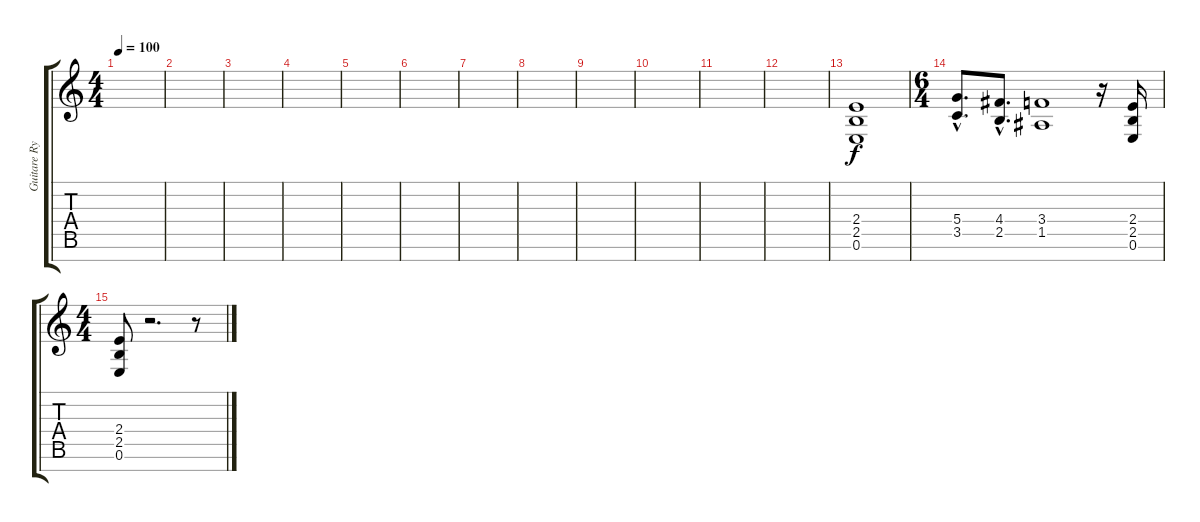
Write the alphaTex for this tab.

\track ("Guitare Rythmique" "Guitare Ry") {instrument distortionguitar}
\staff {score tabs}
\tuning (E4 B3 G3 D3 A2 E2 B1) {hide}
\ts (4 4)
\tempo 100
\clef g2
\ks c
|
|
|
|
|
|
|
|
|
|
|
|
(2.4 2.5 0.6).1 |
\ts (6 4)
(5.4{hac} 3.5{hac}).8{d} (4.4{hac} 2.5{hac}).8{d} (3.4 1.5).1 r.16 (2.4 2.5 0.6).16 |
\ts (4 4)
(2.4 2.5 0.6).8 r.2{d} r.8
